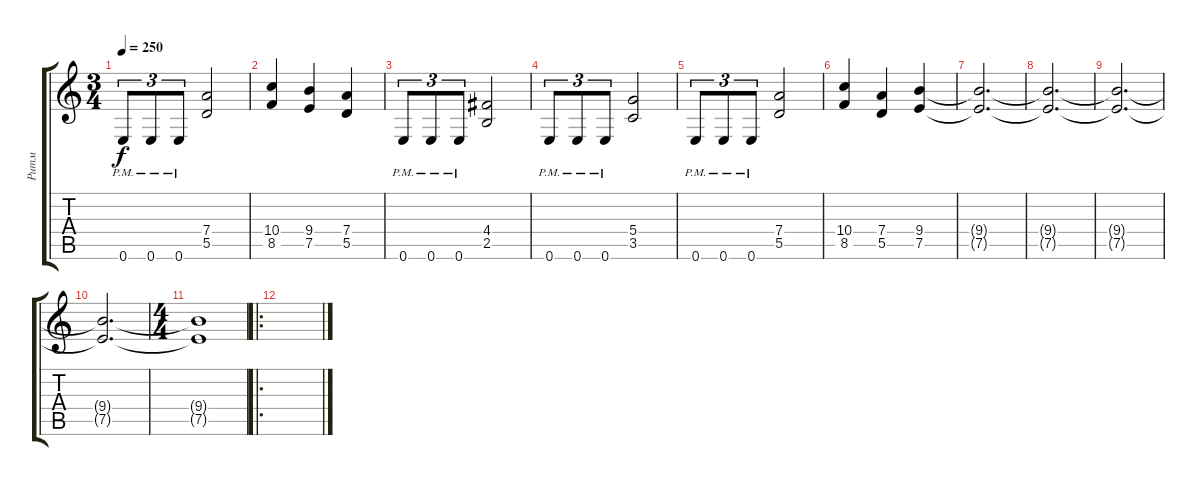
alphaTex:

\track ("Ритм" "Ритм") {instrument distortionguitar}
\staff {score tabs}
\tuning (E4 B3 G3 D3 A2 E2) {hide}
\ts (3 4)
\tempo 250
\clef g2
\ks c
0.6{pm}.8{tu (3 2) dy f} 0.6{pm}.8{tu (3 2)} 0.6{pm}.8{tu (3 2)} (7.4 5.5).2 |
(10.4 8.5).4 (9.4 7.5).4 (7.4 5.5).4 |
0.6{pm}.8{tu (3 2)} 0.6{pm}.8{tu (3 2)} 0.6{pm}.8{tu (3 2)} (4.4 2.5).2 |
0.6{pm}.8{tu (3 2)} 0.6{pm}.8{tu (3 2)} 0.6{pm}.8{tu (3 2)} (5.4 3.5).2 |
0.6{pm}.8{tu (3 2)} 0.6{pm}.8{tu (3 2)} 0.6{pm}.8{tu (3 2)} (7.4 5.5).2 |
(10.4 8.5).4 (7.4 5.5).4 (9.4 7.5).4 |
(9.4{t} 7.5{t}).2{d} |
(9.4{t} 7.5{t}).2{d} |
(9.4{t} 7.5{t}).2{d} |
(9.4{t} 7.5{t}).2{d} |
\ts (4 4)
(9.4{t} 7.5{t}).1 |
\ro
